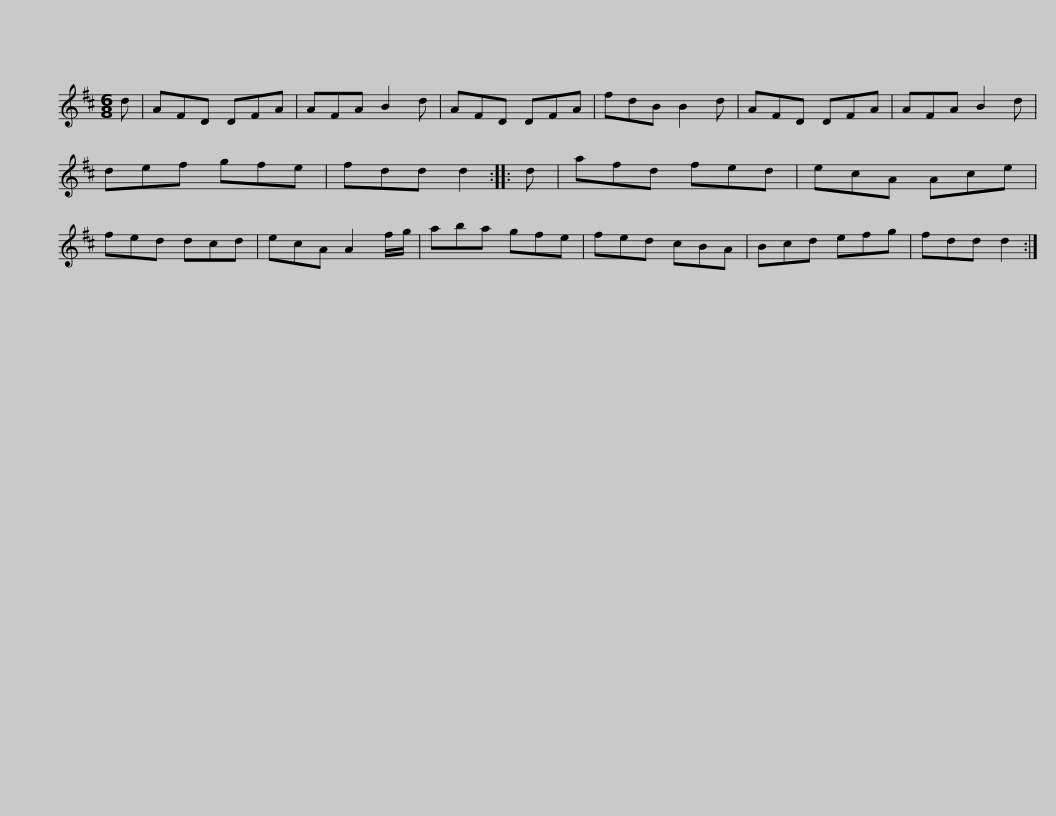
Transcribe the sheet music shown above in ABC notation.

X:1
L:1/8
M:6/8
I:linebreak $
K:D
V:1 treble
V:1
 d | AFD DFA | AFA B2 d | AFD DFA | fdB B2 d | %5
 AFD DFA | AFA B2 d | def gfe |$ fdd d2 :: d | %10
 afd fed | ecA Ace | fed dcd | ecA A2 f/g/ | aba gfe | %15
 fed cBA |$ Bcd efg | fdd d2 :| %18
